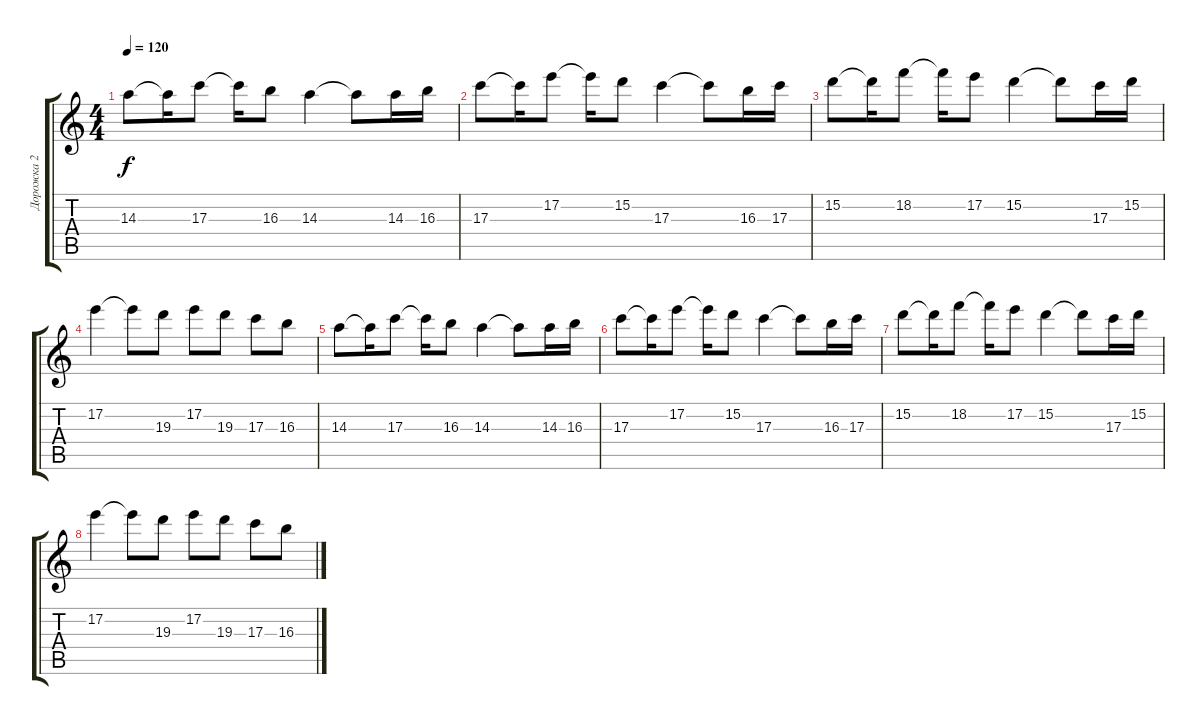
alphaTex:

\track ("Дорожка 2" "Дорожка 2") {instrument distortionguitar}
\staff {score tabs}
\tuning (E4 B3 G3 D3 A2 E2) {hide}
\ts (4 4)
\tempo 120
\clef g2
\ks c
14.3.8{dy f} 14.3{t}.16 17.3.8 17.3{t}.16 16.3.8 14.3.4 14.3{t}.8 14.3.16 16.3.16 |
17.3.8 17.3{t}.16 17.2.8 17.2{t}.16 15.2.8 17.3.4 17.3{t}.8 16.3.16 17.3.16 |
15.2.8 15.2{t}.16 18.2.8 18.2{t}.16 17.2.8 15.2.4 15.2{t}.8 17.3.16 15.2.16 |
17.2.4 17.2{t}.8 19.3.8 17.2.8 19.3.8 17.3.8 16.3.8 |
14.3.8 14.3{t}.16 17.3.8 17.3{t}.16 16.3.8 14.3.4 14.3{t}.8 14.3.16 16.3.16 |
17.3.8 17.3{t}.16 17.2.8 17.2{t}.16 15.2.8 17.3.4 17.3{t}.8 16.3.16 17.3.16 |
15.2.8 15.2{t}.16 18.2.8 18.2{t}.16 17.2.8 15.2.4 15.2{t}.8 17.3.16 15.2.16 |
17.2.4 17.2{t}.8 19.3.8 17.2.8 19.3.8 17.3.8 16.3.8
